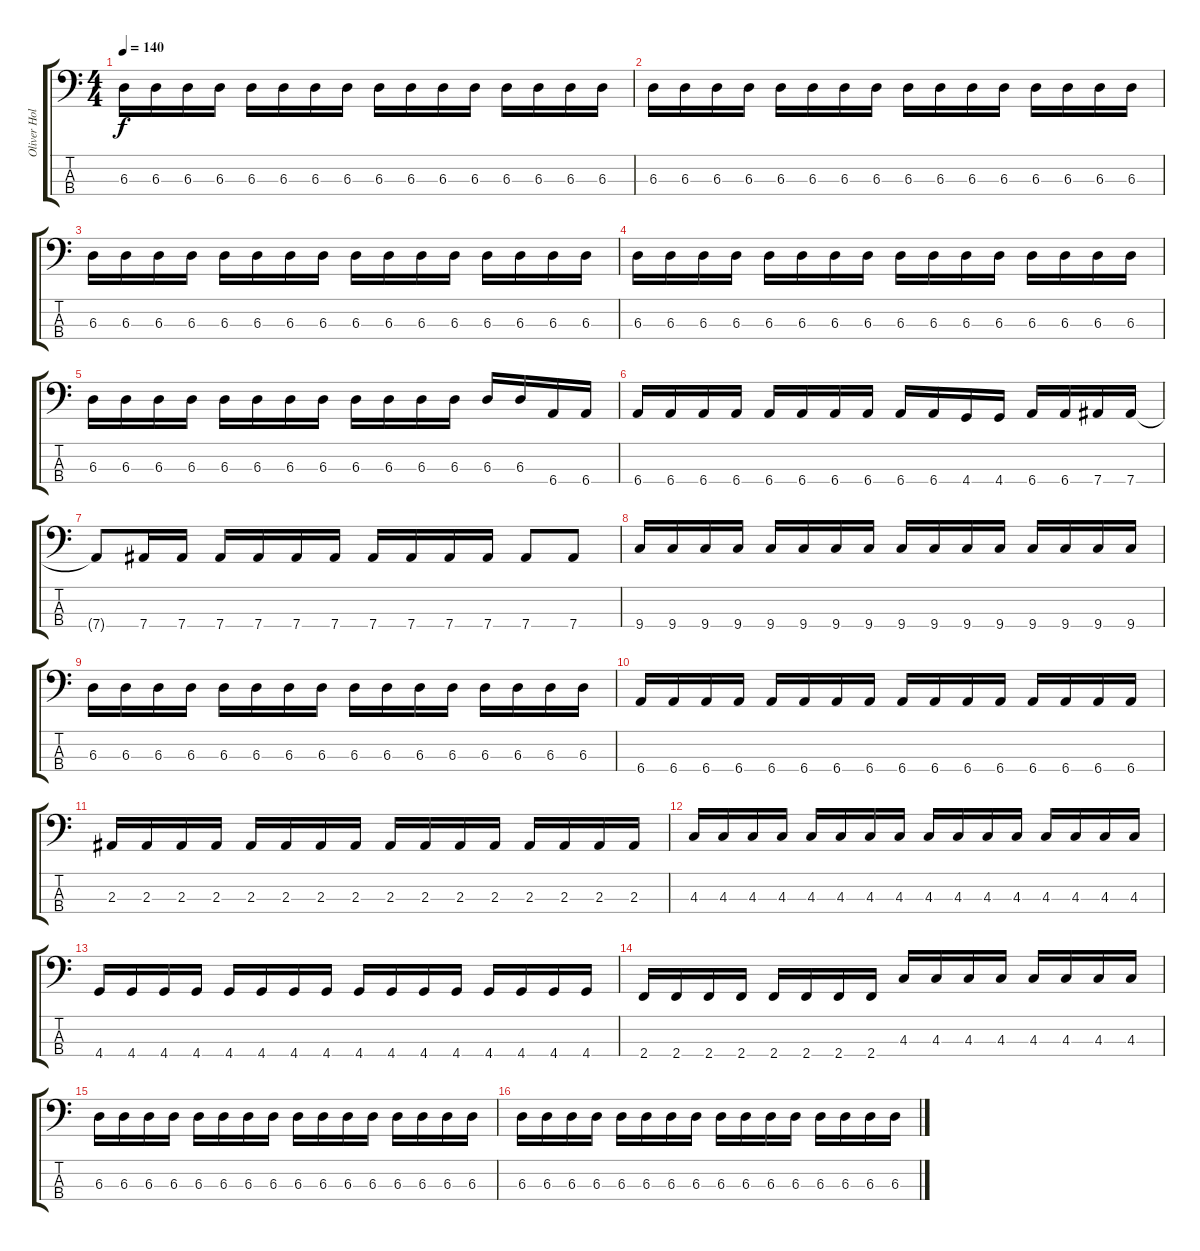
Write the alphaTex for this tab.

\track ("Oliver Holzwarth" "Oliver Hol") {instrument electricbasspick}
\staff {score tabs}
\tuning (Gb2 Db2 Ab1 Eb1) {hide}
\ts (4 4)
\tempo 140
\clef f4
\ks c
6.3.16{dy f} 6.3.16 6.3.16 6.3.16 6.3.16 6.3.16 6.3.16 6.3.16 6.3.16 6.3.16 6.3.16 6.3.16 6.3.16 6.3.16 6.3.16 6.3.16 |
6.3.16 6.3.16 6.3.16 6.3.16 6.3.16 6.3.16 6.3.16 6.3.16 6.3.16 6.3.16 6.3.16 6.3.16 6.3.16 6.3.16 6.3.16 6.3.16 |
6.3.16 6.3.16 6.3.16 6.3.16 6.3.16 6.3.16 6.3.16 6.3.16 6.3.16 6.3.16 6.3.16 6.3.16 6.3.16 6.3.16 6.3.16 6.3.16 |
6.3.16 6.3.16 6.3.16 6.3.16 6.3.16 6.3.16 6.3.16 6.3.16 6.3.16 6.3.16 6.3.16 6.3.16 6.3.16 6.3.16 6.3.16 6.3.16 |
6.3.16 6.3.16 6.3.16 6.3.16 6.3.16 6.3.16 6.3.16 6.3.16 6.3.16 6.3.16 6.3.16 6.3.16 6.3.16 6.3.16 6.4.16 6.4.16 |
6.4.16 6.4.16 6.4.16 6.4.16 6.4.16 6.4.16 6.4.16 6.4.16 6.4.16 6.4.16 4.4.16 4.4.16 6.4.16 6.4.16 7.4.16 7.4.16 |
7.4{t}.8 7.4.16 7.4.16 7.4.16 7.4.16 7.4.16 7.4.16 7.4.16 7.4.16 7.4.16 7.4.16 7.4.8 7.4.8 |
9.4.16 9.4.16 9.4.16 9.4.16 9.4.16 9.4.16 9.4.16 9.4.16 9.4.16 9.4.16 9.4.16 9.4.16 9.4.16 9.4.16 9.4.16 9.4.16 |
6.3.16 6.3.16 6.3.16 6.3.16 6.3.16 6.3.16 6.3.16 6.3.16 6.3.16 6.3.16 6.3.16 6.3.16 6.3.16 6.3.16 6.3.16 6.3.16 |
6.4.16 6.4.16 6.4.16 6.4.16 6.4.16 6.4.16 6.4.16 6.4.16 6.4.16 6.4.16 6.4.16 6.4.16 6.4.16 6.4.16 6.4.16 6.4.16 |
2.3.16 2.3.16 2.3.16 2.3.16 2.3.16 2.3.16 2.3.16 2.3.16 2.3.16 2.3.16 2.3.16 2.3.16 2.3.16 2.3.16 2.3.16 2.3.16 |
4.3.16 4.3.16 4.3.16 4.3.16 4.3.16 4.3.16 4.3.16 4.3.16 4.3.16 4.3.16 4.3.16 4.3.16 4.3.16 4.3.16 4.3.16 4.3.16 |
4.4.16 4.4.16 4.4.16 4.4.16 4.4.16 4.4.16 4.4.16 4.4.16 4.4.16 4.4.16 4.4.16 4.4.16 4.4.16 4.4.16 4.4.16 4.4.16 |
2.4.16 2.4.16 2.4.16 2.4.16 2.4.16 2.4.16 2.4.16 2.4.16 4.3.16 4.3.16 4.3.16 4.3.16 4.3.16 4.3.16 4.3.16 4.3.16 |
6.3.16 6.3.16 6.3.16 6.3.16 6.3.16 6.3.16 6.3.16 6.3.16 6.3.16 6.3.16 6.3.16 6.3.16 6.3.16 6.3.16 6.3.16 6.3.16 |
6.3.16 6.3.16 6.3.16 6.3.16 6.3.16 6.3.16 6.3.16 6.3.16 6.3.16 6.3.16 6.3.16 6.3.16 6.3.16 6.3.16 6.3.16 6.3.16
